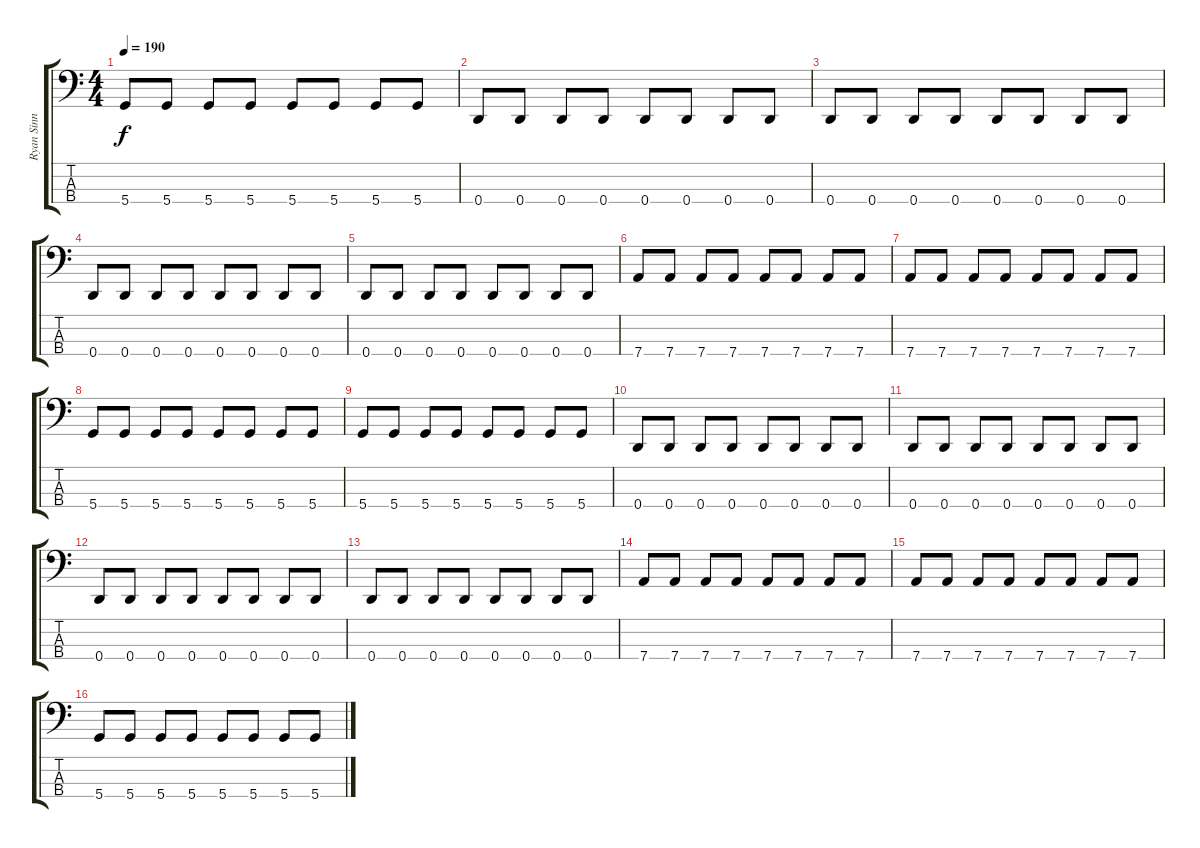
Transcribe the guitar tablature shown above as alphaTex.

\track ("Ryan Sinn" "Ryan Sinn") {instrument electricbassfinger}
\staff {score tabs}
\tuning (G2 D2 A1 D1) {hide}
\ts (4 4)
\tempo 190
\clef f4
\ks c
5.4.8{dy f} 5.4.8 5.4.8 5.4.8 5.4.8 5.4.8 5.4.8 5.4.8 |
0.4.8 0.4.8 0.4.8 0.4.8 0.4.8 0.4.8 0.4.8 0.4.8 |
0.4.8 0.4.8 0.4.8 0.4.8 0.4.8 0.4.8 0.4.8 0.4.8 |
0.4.8 0.4.8 0.4.8 0.4.8 0.4.8 0.4.8 0.4.8 0.4.8 |
0.4.8 0.4.8 0.4.8 0.4.8 0.4.8 0.4.8 0.4.8 0.4.8 |
7.4.8 7.4.8 7.4.8 7.4.8 7.4.8 7.4.8 7.4.8 7.4.8 |
7.4.8 7.4.8 7.4.8 7.4.8 7.4.8 7.4.8 7.4.8 7.4.8 |
5.4.8 5.4.8 5.4.8 5.4.8 5.4.8 5.4.8 5.4.8 5.4.8 |
5.4.8 5.4.8 5.4.8 5.4.8 5.4.8 5.4.8 5.4.8 5.4.8 |
0.4.8 0.4.8 0.4.8 0.4.8 0.4.8 0.4.8 0.4.8 0.4.8 |
0.4.8 0.4.8 0.4.8 0.4.8 0.4.8 0.4.8 0.4.8 0.4.8 |
0.4.8 0.4.8 0.4.8 0.4.8 0.4.8 0.4.8 0.4.8 0.4.8 |
0.4.8 0.4.8 0.4.8 0.4.8 0.4.8 0.4.8 0.4.8 0.4.8 |
7.4.8 7.4.8 7.4.8 7.4.8 7.4.8 7.4.8 7.4.8 7.4.8 |
7.4.8 7.4.8 7.4.8 7.4.8 7.4.8 7.4.8 7.4.8 7.4.8 |
5.4.8 5.4.8 5.4.8 5.4.8 5.4.8 5.4.8 5.4.8 5.4.8
